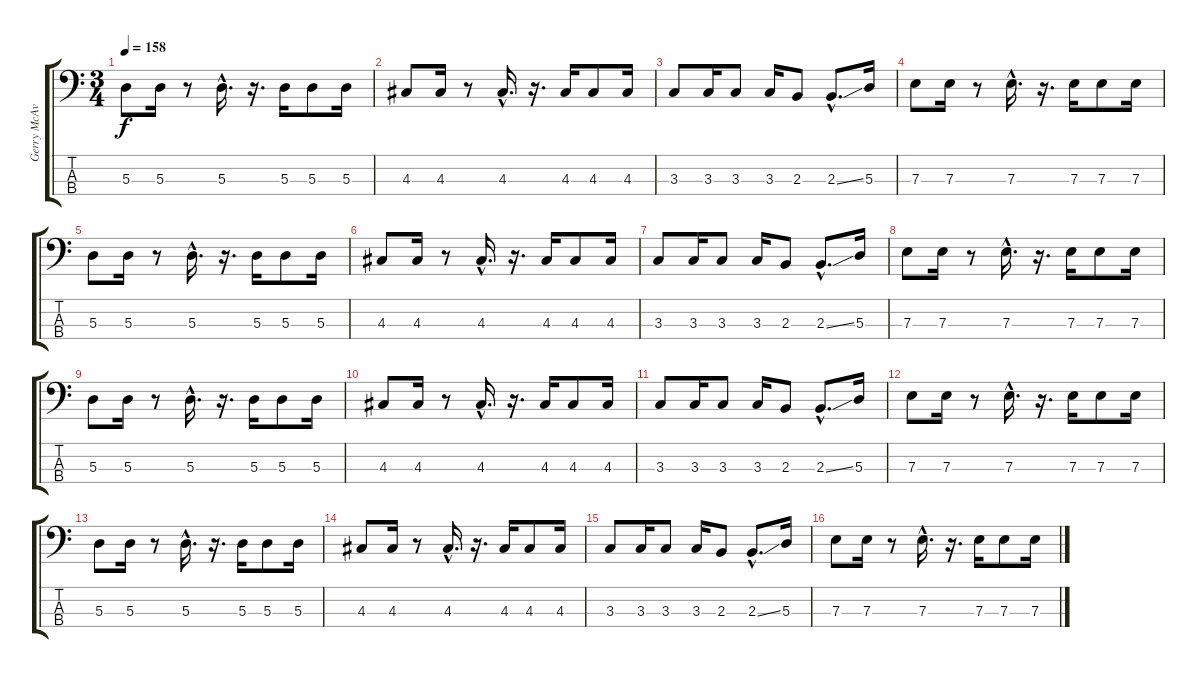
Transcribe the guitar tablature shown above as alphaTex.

\track ("Gerry McAvoy" "Gerry McAv") {instrument electricbassfinger}
\staff {score tabs}
\tuning (G2 D2 A1 E1) {hide}
\ts (3 4)
\tempo 158
\clef f4
\ks c
5.3.8{dy f} 5.3.16 r.8 5.3{hac}.16{d} r.16{d} 5.3.16 5.3.8 5.3.16 |
4.3.8 4.3.16 r.8 4.3{hac}.16{d} r.16{d} 4.3.16 4.3.8 4.3.16 |
3.3.8 3.3.16 3.3.8 3.3.16 2.3.8 2.3{ss hac}.8{d} 5.3.16 |
7.3.8 7.3.16 r.8 7.3{hac}.16{d} r.16{d} 7.3.16 7.3.8 7.3.16 |
5.3.8 5.3.16 r.8 5.3{hac}.16{d} r.16{d} 5.3.16 5.3.8 5.3.16 |
4.3.8 4.3.16 r.8 4.3{hac}.16{d} r.16{d} 4.3.16 4.3.8 4.3.16 |
3.3.8 3.3.16 3.3.8 3.3.16 2.3.8 2.3{ss hac}.8{d} 5.3.16 |
7.3.8 7.3.16 r.8 7.3{hac}.16{d} r.16{d} 7.3.16 7.3.8 7.3.16 |
5.3.8 5.3.16 r.8 5.3{hac}.16{d} r.16{d} 5.3.16 5.3.8 5.3.16 |
4.3.8 4.3.16 r.8 4.3{hac}.16{d} r.16{d} 4.3.16 4.3.8 4.3.16 |
3.3.8 3.3.16 3.3.8 3.3.16 2.3.8 2.3{ss hac}.8{d} 5.3.16 |
7.3.8 7.3.16 r.8 7.3{hac}.16{d} r.16{d} 7.3.16 7.3.8 7.3.16 |
5.3.8 5.3.16 r.8 5.3{hac}.16{d} r.16{d} 5.3.16 5.3.8 5.3.16 |
4.3.8 4.3.16 r.8 4.3{hac}.16{d} r.16{d} 4.3.16 4.3.8 4.3.16 |
3.3.8 3.3.16 3.3.8 3.3.16 2.3.8 2.3{ss hac}.8{d} 5.3.16 |
7.3.8 7.3.16 r.8 7.3{hac}.16{d} r.16{d} 7.3.16 7.3.8 7.3.16
